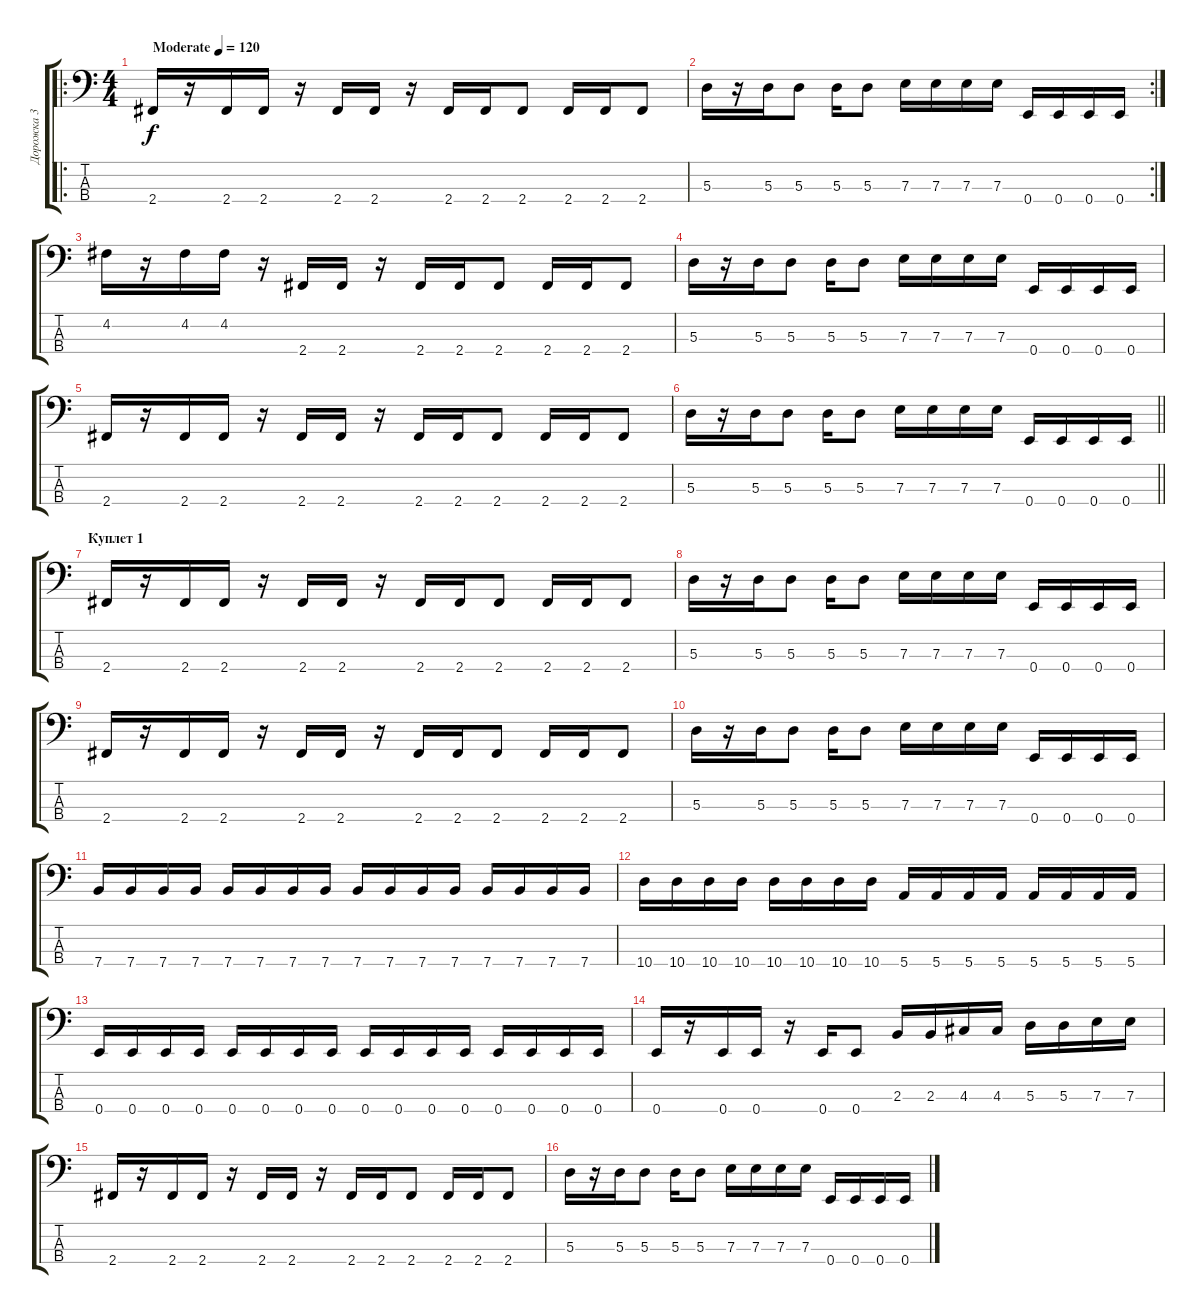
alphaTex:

\track ("Дорожка 3" "Дорожка 3") {instrument electricbasspick}
\staff {score tabs}
\tuning (G2 D2 A1 E1) {hide}
\ro
\ts (4 4)
\tempo (120 "Moderate")
\clef f4
\ks c
2.4.16{dy f instrument electricbasspick} r.16 2.4.16 2.4.16 r.16 2.4.16 2.4.16 r.16 2.4.16 2.4.16 2.4.8 2.4.16 2.4.16 2.4.8 |
\rc 2
5.3.16 r.16 5.3.16 5.3.8 5.3.16 5.3.8 7.3.16 7.3.16 7.3.16 7.3.16 0.4.16 0.4.16 0.4.16 0.4.16 |
4.2.16 r.16 4.2.16 4.2.16 r.16 2.4.16 2.4.16 r.16 2.4.16 2.4.16 2.4.8 2.4.16 2.4.16 2.4.8 |
5.3.16 r.16 5.3.16 5.3.8 5.3.16 5.3.8 7.3.16 7.3.16 7.3.16 7.3.16 0.4.16 0.4.16 0.4.16 0.4.16 |
2.4.16 r.16 2.4.16 2.4.16 r.16 2.4.16 2.4.16 r.16 2.4.16 2.4.16 2.4.8 2.4.16 2.4.16 2.4.8 |
\barLineRight lightlight
5.3.16 r.16 5.3.16 5.3.8 5.3.16 5.3.8 7.3.16 7.3.16 7.3.16 7.3.16 0.4.16 0.4.16 0.4.16 0.4.16 |
\section ("" "Куплет 1")
2.4.16 r.16 2.4.16 2.4.16 r.16 2.4.16 2.4.16 r.16 2.4.16 2.4.16 2.4.8 2.4.16 2.4.16 2.4.8 |
5.3.16 r.16 5.3.16 5.3.8 5.3.16 5.3.8 7.3.16 7.3.16 7.3.16 7.3.16 0.4.16 0.4.16 0.4.16 0.4.16 |
2.4.16 r.16 2.4.16 2.4.16 r.16 2.4.16 2.4.16 r.16 2.4.16 2.4.16 2.4.8 2.4.16 2.4.16 2.4.8 |
5.3.16 r.16 5.3.16 5.3.8 5.3.16 5.3.8 7.3.16 7.3.16 7.3.16 7.3.16 0.4.16 0.4.16 0.4.16 0.4.16 |
7.4.16 7.4.16 7.4.16 7.4.16 7.4.16 7.4.16 7.4.16 7.4.16 7.4.16 7.4.16 7.4.16 7.4.16 7.4.16 7.4.16 7.4.16 7.4.16 |
10.4.16 10.4.16 10.4.16 10.4.16 10.4.16 10.4.16 10.4.16 10.4.16 5.4.16 5.4.16 5.4.16 5.4.16 5.4.16 5.4.16 5.4.16 5.4.16 |
0.4.16 0.4.16 0.4.16 0.4.16 0.4.16 0.4.16 0.4.16 0.4.16 0.4.16 0.4.16 0.4.16 0.4.16 0.4.16 0.4.16 0.4.16 0.4.16 |
0.4.16 r.16 0.4.16 0.4.16 r.16 0.4.16 0.4.8 2.3.16 2.3.16 4.3.16 4.3.16 5.3.16 5.3.16 7.3.16 7.3.16 |
2.4.16 r.16 2.4.16 2.4.16 r.16 2.4.16 2.4.16 r.16 2.4.16 2.4.16 2.4.8 2.4.16 2.4.16 2.4.8 |
5.3.16 r.16 5.3.16 5.3.8 5.3.16 5.3.8 7.3.16 7.3.16 7.3.16 7.3.16 0.4.16 0.4.16 0.4.16 0.4.16
